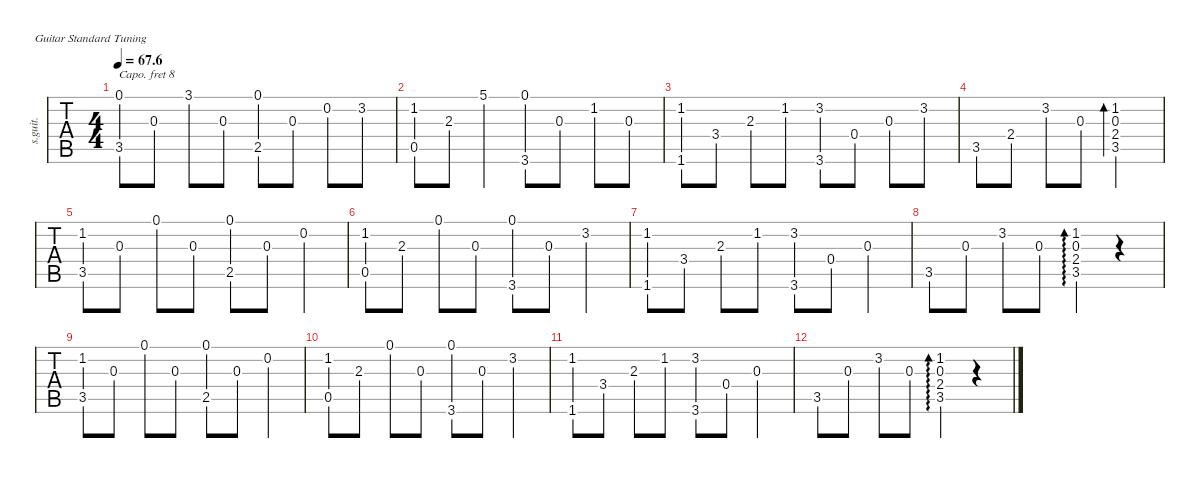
\defaultSystemsLayout 4
\hideDynamics
\bracketExtendMode nobrackets
\otherSystemsTrackNameOrientation horizontal
\track ("Steel Guitar" "s.guit.") {instrument acousticguitarsteel}
\staff {tabs}
\capo 8
\tuning (E4 B3 G3 D3 A2 E2)
\ts (4 4)
\tempo
67.6
\accidentals auto
\clef g2
\ottava regular
\simile none
\ks c
(0.1 3.5{acc #}).8{dy mf instrument acousticguitarsteel} 0.3{acc #}.8 3.1{acc #}.8 0.3{acc #}.8 (0.1 2.5).8 0.3{acc #}.8 0.2.8 3.2{acc #}.8 |
(1.2{acc #} 0.5).8 2.3.8 5.1.4 (0.1 3.6{acc #}).8 0.3{acc #}.8 1.2{acc #}.8 0.3{acc #}.8 |
(1.6{acc #} 1.2{acc #}).8 3.4{acc #}.8 2.3.8 1.2{acc #}.8 (3.2{acc #} 3.6{acc #}).8 0.4{acc #}.8 0.3{acc #}.8 3.2{acc #}.8 |
3.5{acc #}.8 2.4.8 3.2{acc #}.8 0.3{acc #}.8 (1.2{acc #} 0.3{acc #} 2.4 3.5{acc #}).2{bd 30} |
(3.5{acc #} 1.2{acc #}).8 0.3{acc #}.8 0.1.8 0.3{acc #}.8 (0.1 2.5).8 0.3{acc #}.8 0.2.4 |
(1.2{acc #} 0.5).8 2.3.8 0.1.8 0.3{acc #}.8 (0.1 3.6{acc #}).8 0.3{acc #}.8 3.2{acc #}.4 |
(1.2{acc #} 1.6{acc #}).8 3.4{acc #}.8 2.3.8 1.2{acc #}.8 (3.2{acc #} 3.6{acc #}).8 0.4{acc #}.8 0.3{acc #}.4 |
3.5{acc #}.8 0.3{acc #}.8 3.2{acc #}.8 0.3{acc #}.8 (3.5{acc #} 2.4 0.3{acc #} 1.2{acc #}).4{ad 0} r.4 |
(3.5{acc #} 1.2{acc #}).8 0.3{acc #}.8 0.1.8 0.3{acc #}.8 (0.1 2.5).8 0.3{acc #}.8 0.2.4 |
(1.2{acc #} 0.5).8 2.3.8 0.1.8 0.3{acc #}.8 (0.1 3.6{acc #}).8 0.3{acc #}.8 3.2{acc #}.4 |
(1.2{acc #} 1.6{acc #}).8 3.4{acc #}.8 2.3.8 1.2{acc #}.8 (3.2{acc #} 3.6{acc #}).8 0.4{acc #}.8 0.3{acc #}.4 |
3.5{acc #}.8 0.3{acc #}.8 3.2{acc #}.8 0.3{acc #}.8 (3.5{acc #} 2.4 0.3{acc #} 1.2{acc #}).4{ad 0} r.4
